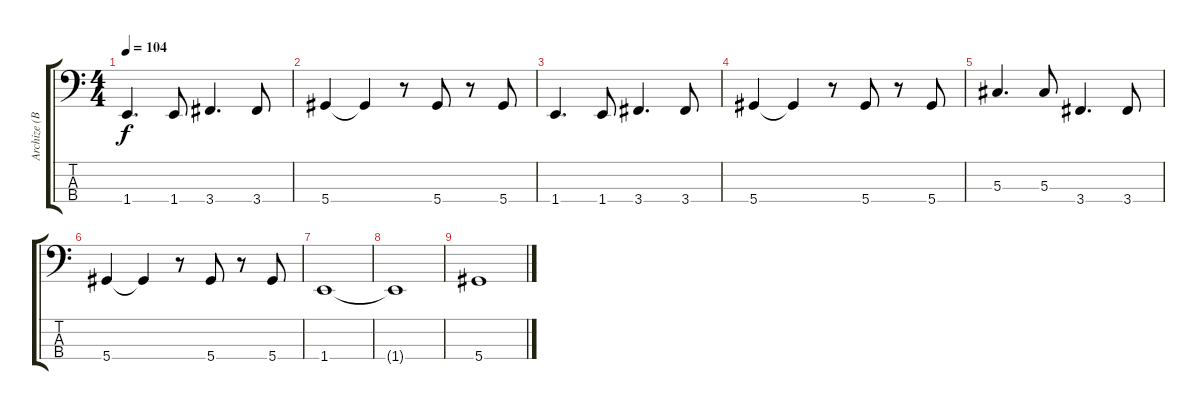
\track ("Archize (Bajo)" "Archize (B") {instrument electricbassfinger}
\staff {score tabs}
\tuning (Gb2 Db2 Ab1 Eb1) {hide}
\ts (4 4)
\tempo 104
\clef f4
\ks c
1.4.4{d dy f} 1.4.8 3.4.4{d} 3.4.8 |
5.4.4 5.4{t}.4 r.8 5.4.8 r.8 5.4.8 |
1.4.4{d} 1.4.8 3.4.4{d} 3.4.8 |
5.4.4 5.4{t}.4 r.8 5.4.8 r.8 5.4.8 |
5.3.4{d} 5.3.8 3.4.4{d} 3.4.8 |
5.4.4 5.4{t}.4 r.8 5.4.8 r.8 5.4.8 |
1.4.1 |
1.4{t}.1 |
5.4.1
